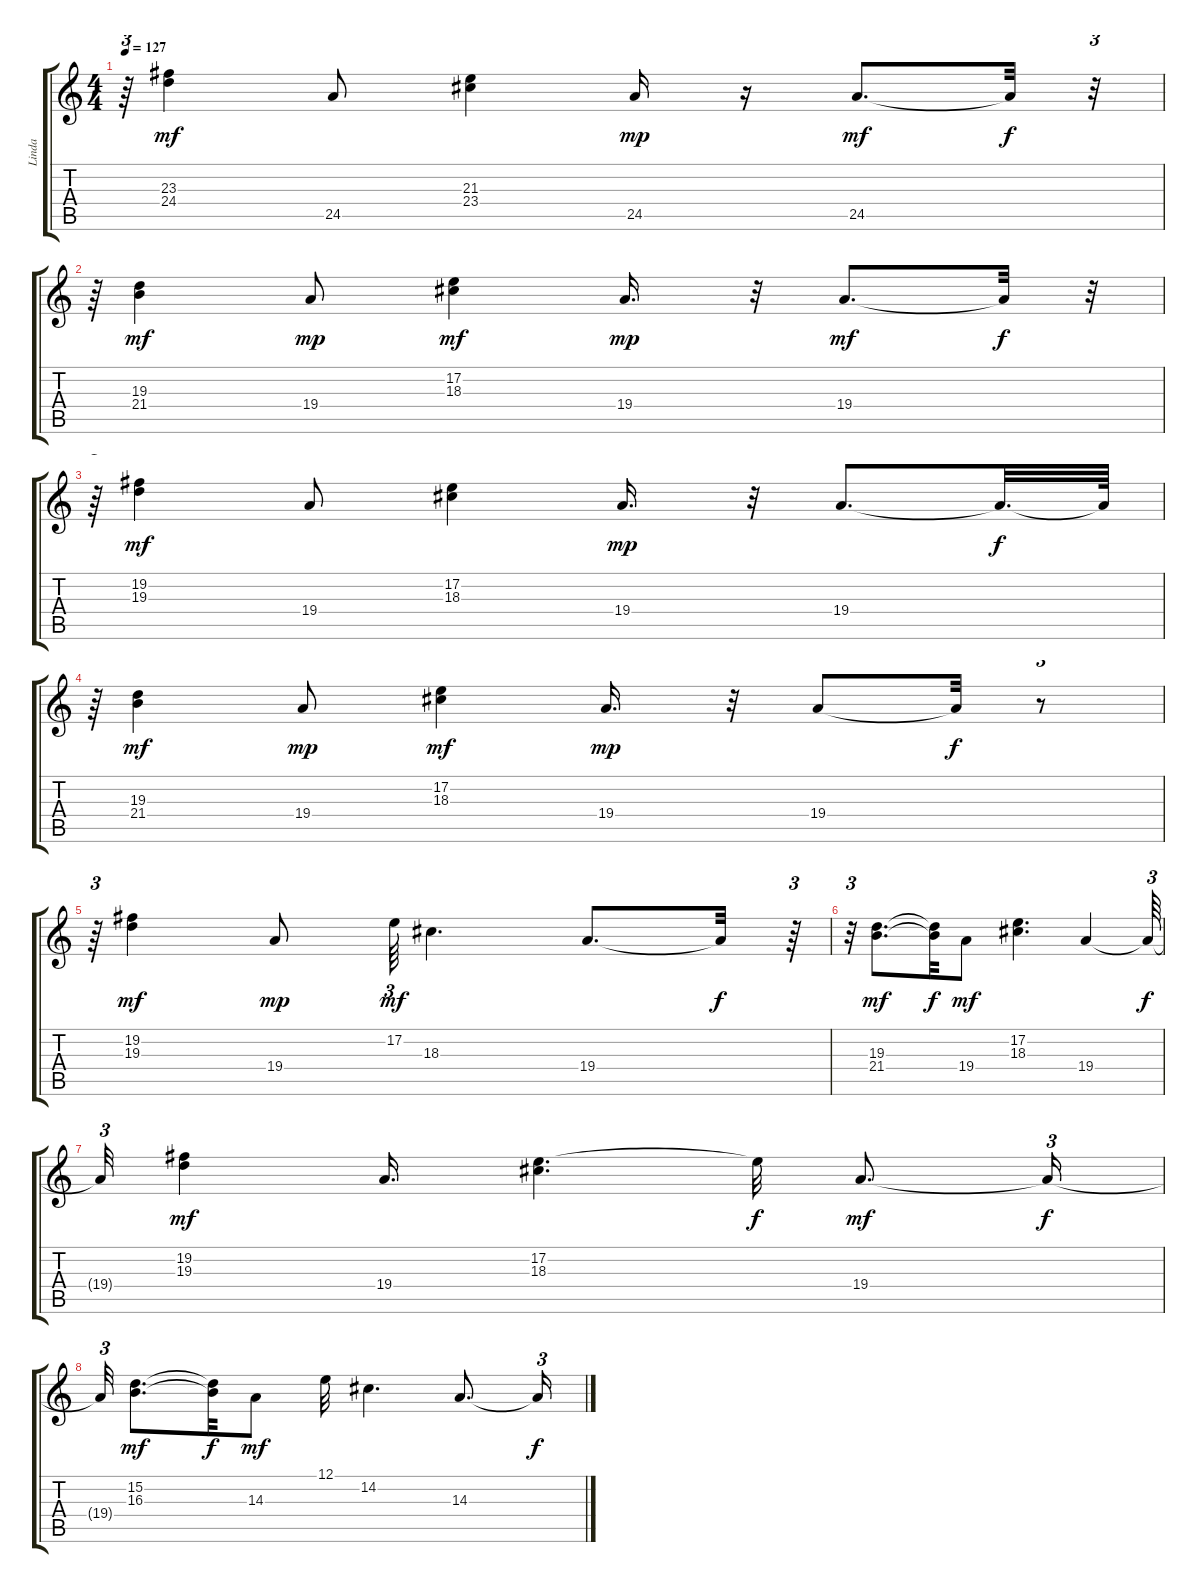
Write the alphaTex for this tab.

\track ("Linda" "Linda") {instrument acousticgrandpiano}
\staff {score tabs}
\tuning (E4 B3 G3 D3 A2 E2) {hide}
\ts (4 4)
\tempo 127
\clef g2
\ks c
r.64{tu (3 2) dy f} (23.3 24.4).4{dy mf} 24.5.8 (21.3 23.4).4 24.5.16{dy mp} r.16 24.5.8{d dy mf} 24.5{t}.32{dy f} r.32{tu (3 2)} |
r.64{tu (3 2)} (19.3 21.4).4{dy mf} 19.4.8{dy mp} (17.2 18.3).4{dy mf} 19.4.16{d dy mp} r.32 19.4.8{d dy mf} 19.4{t}.32{dy f} r.32{tu (3 2)} |
r.64{tu (3 2)} (19.2 19.3).4{dy mf} 19.4.8 (17.2 18.3).4 19.4.16{d dy mp} r.32 19.4.8{d} 19.4{t}.32{d dy f} 19.4{t}.64 |
r.64{tu (3 2)} (19.3 21.4).4{dy mf} 19.4.8{dy mp} (17.2 18.3).4{dy mf} 19.4.16{d dy mp} r.32 19.4.8 19.4{t}.32{dy f} r.8{tu (3 2)} |
r.64{tu (3 2)} (19.2 19.3).4{dy mf} 19.4.8{dy mp} 17.2.64{tu (3 2) dy mf} 18.3.4{d} 19.4.8{d} 19.4{t}.32{dy f} r.64{tu (3 2)} |
r.32{tu (3 2)} (19.3 21.4).8{d dy mf} (19.3{t} 21.4{t}).32{dy f} 19.4.8{dy mf} (17.2 18.3).4{d} 19.4.4 19.4{t}.64{tu (3 2) dy f} |
19.4{t}.32{tu (3 2)} (19.2 19.3).4{dy mf} 19.4.16{d} (17.2 18.3).4{d} 17.2{t}.32{dy f} 19.4.8{d dy mf} 19.4{t}.16{tu (3 2) dy f} |
19.4{t}.32{tu (3 2)} (15.2 16.3).8{d dy mf} (15.2{t} 16.3{t}).32{dy f} 14.3.8{dy mf} 12.1.32 14.2.4{d} 14.3.8{d} 14.3{t}.16{tu (3 2) dy f}
